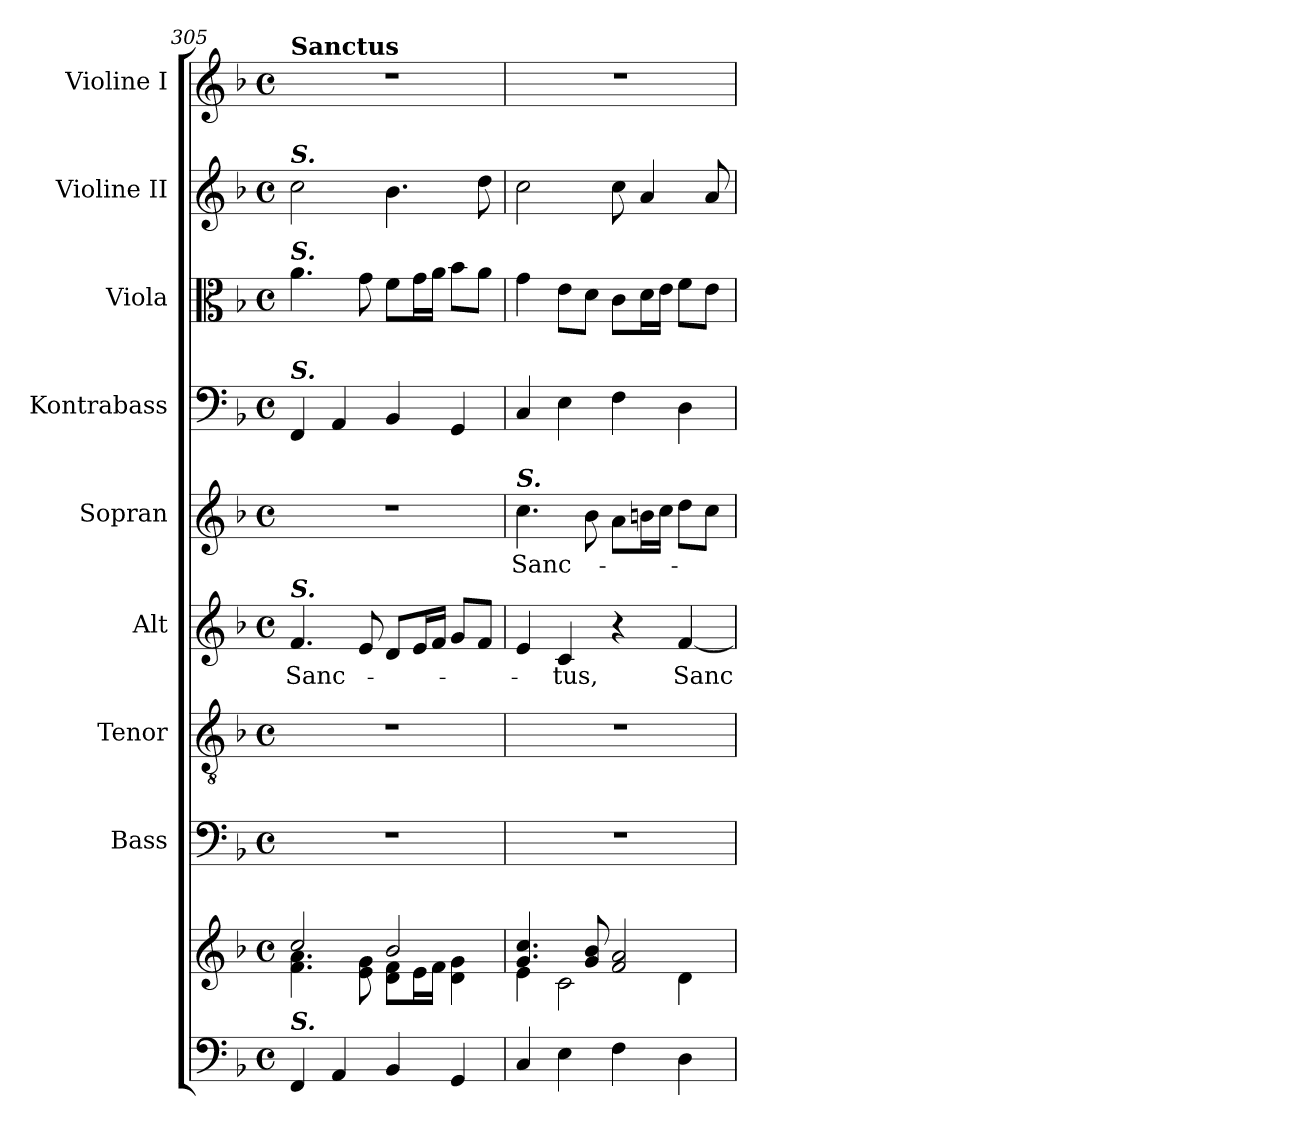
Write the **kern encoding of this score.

**kern	**kern	**kern	**kern	**kern	**text	**kern	**text	**kern	**kern	**kern	**kern
*part9	*part9	*part8	*part7	*part6	*part6	*part5	*part5	*part4	*part3	*part2	*part1
*staff10	*staff9	*staff8	*staff7	*staff6	*staff6	*staff5	*staff5	*staff4	*staff3	*staff2	*staff1
*	*	*I"Bass	*I"Tenor	*I"Alt	*	*I"Sopran	*	*I"Kontrabass	*I"Viola	*I"Violine II	*I"Violine I
*	*	*I'B.	*I'T.	*I'A.	*	*I'S.	*	*I'Kb.	*I'Vla.	*I'Vl. II	*I'Vl. I
!!LO:PB:g=z
*clefF4	*clefG2	*clefF4	*clefGv2	*clefG2	*	*clefG2	*	*clefF4	*clefC3	*clefG2	*clefG2
*	*	*	*	*	*	*	*	*ITrd7c12	*	*	*
*k[b-]	*k[b-]	*k[b-]	*k[b-]	*k[b-]	*	*k[b-]	*	*k[b-]	*k[b-]	*k[b-]	*k[b-]
*F:	*F:	*F:	*F:	*F:	*	*F:	*	*F:	*F:	*F:	*F:
*M4/4	*M4/4	*M4/4	*M4/4	*M4/4	*	*M4/4	*	*M4/4	*M4/4	*M4/4	*M4/4
*met(c)	*met(c)	*met(c)	*met(c)	*met(c)	*	*met(c)	*	*met(c)	*met(c)	*met(c)	*met(c)
=305	=305	=305	=305	=305	=305	=305	=305	=305	=305	=305	=305
*	*^	*	*	*	*	*	*	*	*	*	*
!	!	!	!	!	!	!	!	!	!	!	!	!LO:TX:a:B:t=Sanctus
!	!	!	!	!	!	!	!	!	!	!	!LO:TX:a:Bi:t=S.	!
!	!	!	!	!	!	!	!	!	!	!LO:TX:a:Bi:t=S.	!	!
!	!	!	!	!	!	!	!	!	!LO:TX:a:Bi:t=S.	!	!	!
!	!	!	!	!	!LO:TX:a:Bi:t=S.	!	!	!	!	!	!	!
!LO:TX:a:Bi:t=S.	!	!	!	!	!	!	!	!	!	!	!	!
!	!	!	!	!	!	!LO:LY:b	!	!	!	!	!	!
4FF/	2cc/	4.f\ 4.a\	1r	1r	4.f/	Sanc-	1r	.	4FFF/	4.a\	2cc\	1r
4AA/	.	.	.	.	.	.	.	.	4AAA/	.	.	.
.	.	8e\ 8g\	.	.	8e/	.	.	.	.	8g\	.	.
4BB-/	2b-/	8d\ 8f\L	.	.	8d/L	.	.	.	4BBB-/	8f\L	4.b-\	.
.	.	16e\L	.	.	16e/L	.	.	.	.	16g\L	.	.
.	.	16f\JJ	.	.	16f/JJ	.	.	.	.	16a\JJ	.	.
4GG/	.	4d\ 4g\	.	.	8g/L	.	.	.	4GGG/	8b-\L	.	.
.	.	.	.	.	8f/J	.	.	.	.	8a\J	8dd\	.
=306	=306	=306	=306	=306	=306	=306	=306	=306	=306	=306	=306	=306
!	!	!	!	!	!	!	!LO:TX:a:Bi:t=S.	!	!	!	!	!
!	!	!	!	!	!	!	!	!LO:LY:b	!	!	!	!
4C/	4.g/ 4.cc/	4e\	1r	1r	4e/	.	4.cc\	Sanc-	4CC/	4g\	2cc\	1r
!	!	!	!	!	!	!LO:LY:b	!	!	!	!	!	!
4E\	.	2c\	.	.	4c/	-tus,	.	.	4EE\	8e\L	.	.
.	8g/ 8b-/	.	.	.	.	.	8b-\	.	.	8d\J	.	.
4F\	2f/ 2a/	.	.	.	4r	.	8a\L	.	4FF\	8c\L	8cc\	.
.	.	.	.	.	.	.	16bn\L	.	.	16d\L	4a/	.
.	.	.	.	.	.	.	16cc\JJ	.	.	16e\JJ	.	.
!	!	!	!	!	!	!LO:LY:b	!	!	!	!	!	!
4D\	.	4d\	.	.	[4f/	Sanc-	8dd\L	.	4DD\	8f\L	.	.
.	.	.	.	.	.	.	8cc\J	.	.	8e\J	8a/	.
*	*v	*v	*	*	*	*	*	*	*	*	*	*
=	=	=	=	=	=	=	=	=	=	=	=
*-	*-	*-	*-	*-	*-	*-	*-	*-	*-	*-	*-
